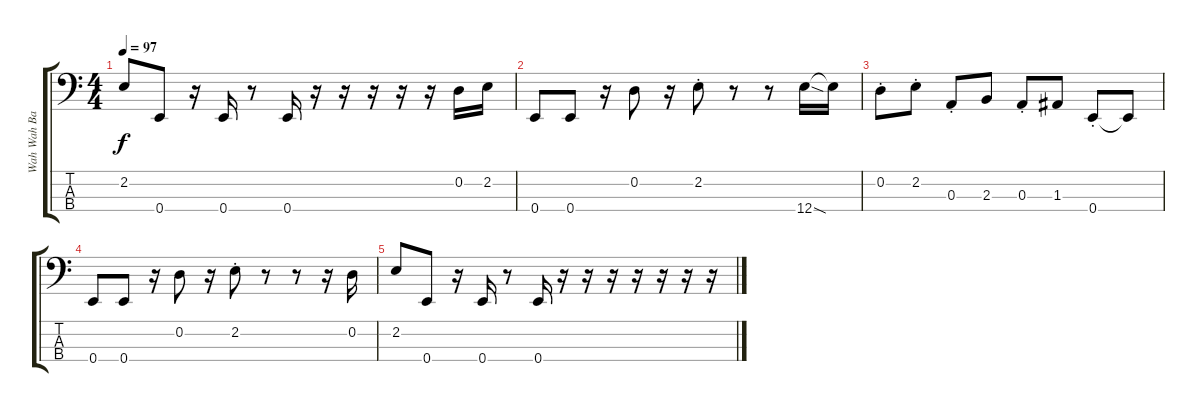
\track ("Wah Wah Bass" "Wah Wah Ba") {instrument synthbass1 bank 255}
\staff {score tabs}
\tuning (G2 D2 A1 E1) {hide}
\ts (4 4)
\tempo 97
\clef f4
\ks c
2.2.8{dy f} 0.4.8 r.16 0.4.16 r.8 0.4.16 r.16 r.16 r.16 r.16 r.16 0.2.16 2.2.16 |
0.4.8 0.4.8 r.16 0.2.8 r.16 2.2{st}.8 r.8 r.8 12.4{sod}.16 12.4{t}.16 |
0.2{st}.8 2.2{st}.8 0.3{st}.8 2.3.8 0.3{st}.8 1.3.8 0.4{st}.8 0.4{t}.8 |
0.4.8 0.4.8 r.16 0.2.8 r.16 2.2{st}.8 r.8 r.8 r.16 0.2.16 |
2.2.8 0.4.8 r.16 0.4.16 r.8 0.4.16 r.16 r.16 r.16 r.16 r.16 r.16 r.16
